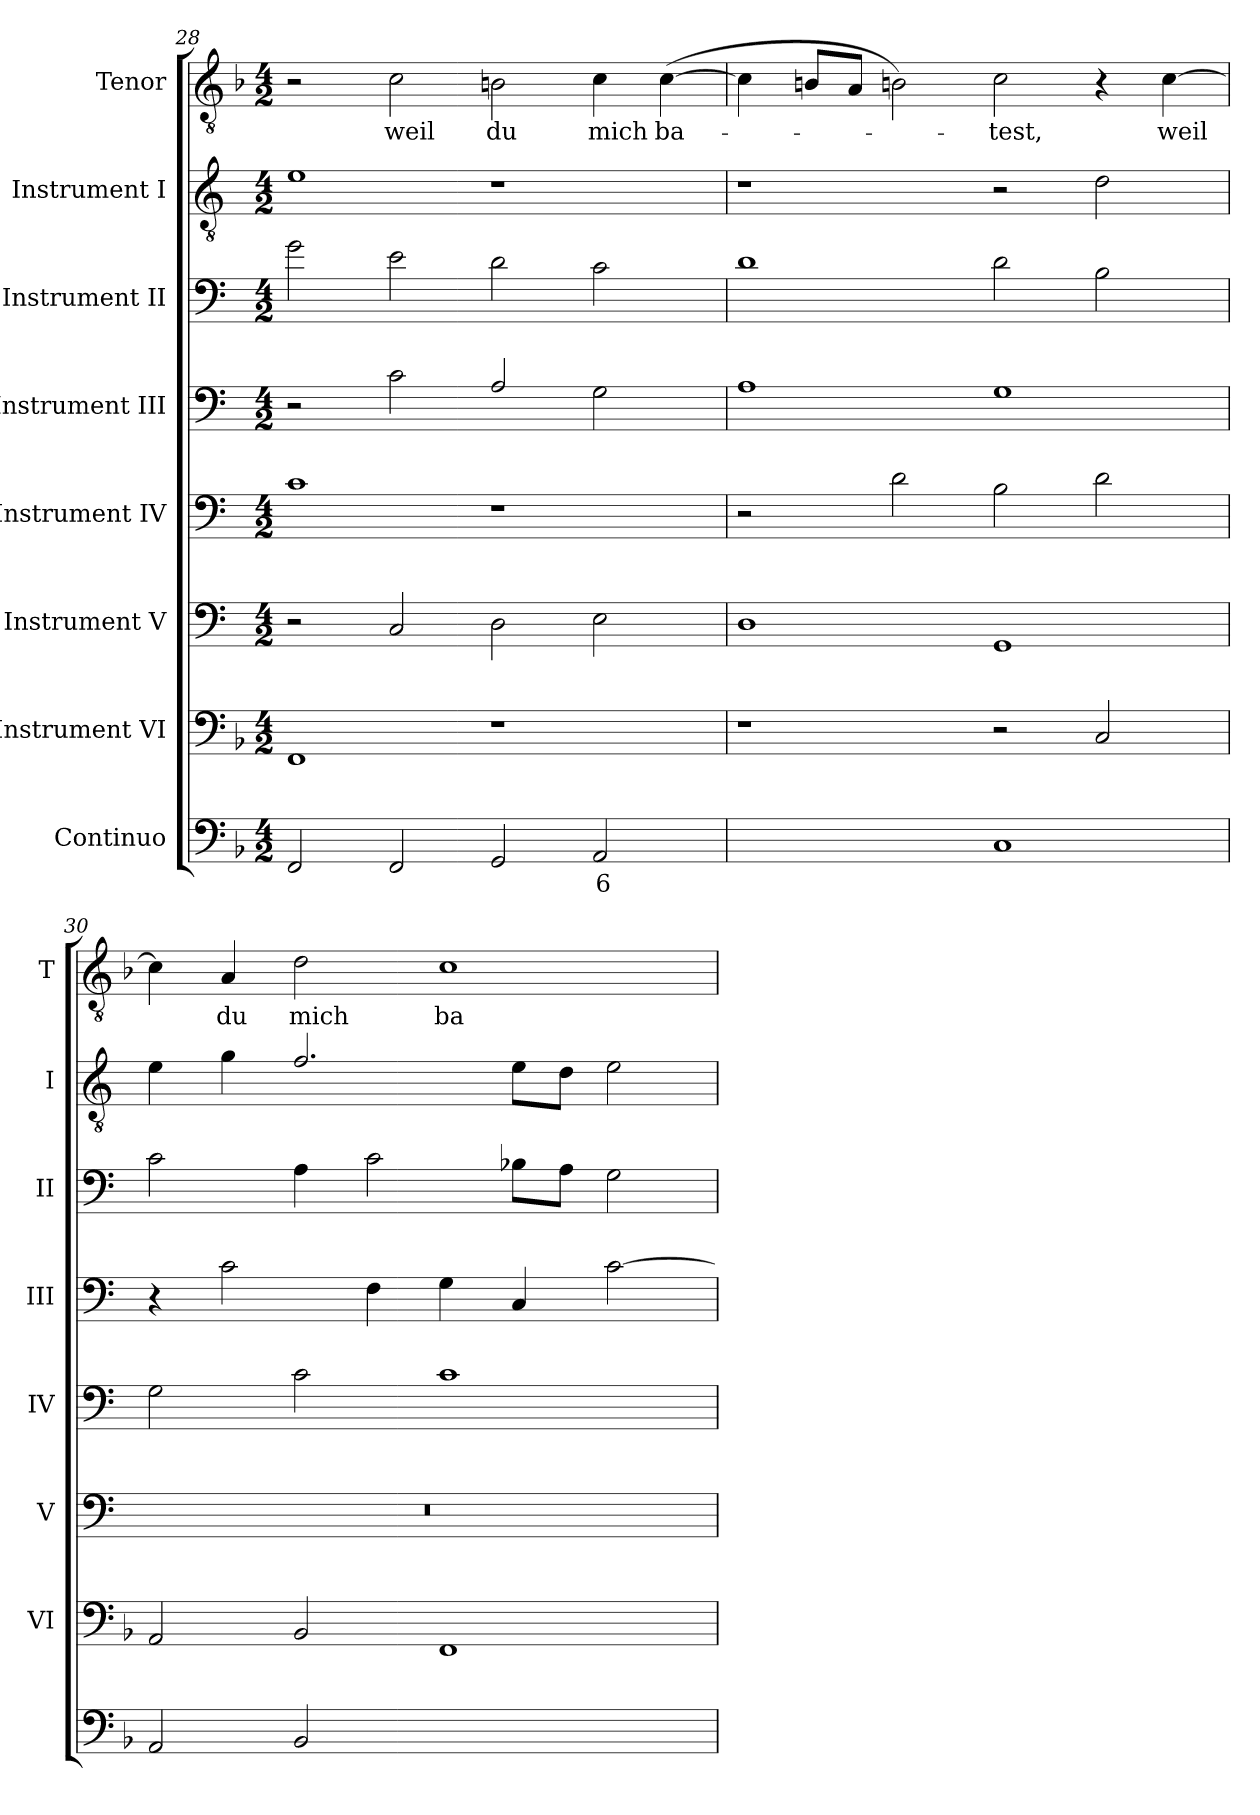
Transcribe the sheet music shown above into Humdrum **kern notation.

**kern	**text	**kern	**kern	**kern	**kern	**kern	**kern	**kern	**text
*part8	*part8	*part7	*part6	*part5	*part4	*part3	*part2	*part1	*part1
*staff8	*staff8	*staff7	*staff6	*staff5	*staff4	*staff3	*staff2	*staff1	*staff1
*I"Continuo	*	*I"Instrument VI	*I"Instrument V	*I"Instrument IV	*I"Instrument III	*I"Instrument II	*I"Instrument I	*I"Tenor	*
*	*	*I'VI	*I'V	*I'IV	*I'III	*I'II	*I'I	*I'T	*
*clefF4	*	*clefF4	*clefF4	*clefF4	*clefF4	*clefF4	*clefGv2	*clefGv2	*
*	*	*	*ITrd4c7	*ITrd4c7	*ITrd4c7	*ITrd4c7	*ITrd4c7	*	*
*k[b-]	*	*k[b-]	*k[b-]	*k[b-]	*k[b-]	*k[b-]	*k[b-]	*k[b-]	*
*F:	*	*F:	*F:	*F:	*F:	*F:	*F:	*F:	*
*M4/2	*	*M4/2	*M4/2	*M4/2	*M4/2	*M4/2	*M4/2	*M4/2	*
=28	=28	=28	=28	=28	=28	=28	=28	=28	=28
2FF	.	1FF	2r	1F	2r	2c	1A	2r	.
!	!	!	!	!	!	!	!	!	!LO:LY:b
2FF	.	.	2FF	.	2F	2A	.	2c	weil
!	!	!	!	!	!	!	!	!	!LO:LY:b
2GG	.	1r	2GG	1r	2D/	2G	1r	2Bn	du
!	!LO:LY:b	!	!	!	!	!	!	!	!LO:LY:b
2AA	6	.	2AA	.	2C	2F	.	4c	mich
!	!	!	!	!	!	!	!	!	!LO:LY:b
.	.	.	.	.	.	.	.	(>[4c	ba-
=29	=29	=29	=29	=29	=29	=29	=29	=29	=29
!	!LO:LY:b	!	!	!	!	!	!	!	!
[2GGyy	4	1r	1GG	2r	1D	1G	1r	4c]	.
.	.	.	.	.	.	.	.	8BnL	.
.	.	.	.	.	.	.	.	8AJ	.
2GGyy]	.	.	.	2G	.	.	.	2Bn)	.
!	!	!	!	!	!	!	!	!	!LO:LY:b
1C	.	2r	1CC	2E	1C	2G	2r	2c	test,
.	.	2C	.	2G	.	2E	2G	4r	.
!	!	!	!	!	!	!	!	!	!LO:LY:b
.	.	.	.	.	.	.	.	[4c	weil
=30	=30	=30	=30	=30	=30	=30	=30	=30	=30
2AA	.	2AA	0r	2C	4r	2F	4A	4c]	.
!	!	!	!	!	!	!	!	!	!LO:LY:b
.	.	.	.	.	2F	.	4c	4A	du
!	!	!	!	!	!	!	!	!	!LO:LY:b
2BB-	.	2BB-/	.	2F	.	4D	2.B-/	2d	mich
.	.	.	.	.	4BB-	2F	.	.	.
!	!LO:LY:b	!	!	!	!	!	!	!	!LO:LY:b
[2FFyy	4	1FF	.	1F	4C	.	.	1c	ba-
.	.	.	.	.	4FF	8E-XL	8AL	.	.
.	.	.	.	.	.	8DJ	8GJ	.	.
!	!LO:LY:b	!	!	!	!	!	!	!	!
2FFyy]	3	.	.	.	[2F	2C	2A	.	.
=	=	=	=	=	=	=	=	=	=
*-	*-	*-	*-	*-	*-	*-	*-	*-	*-
